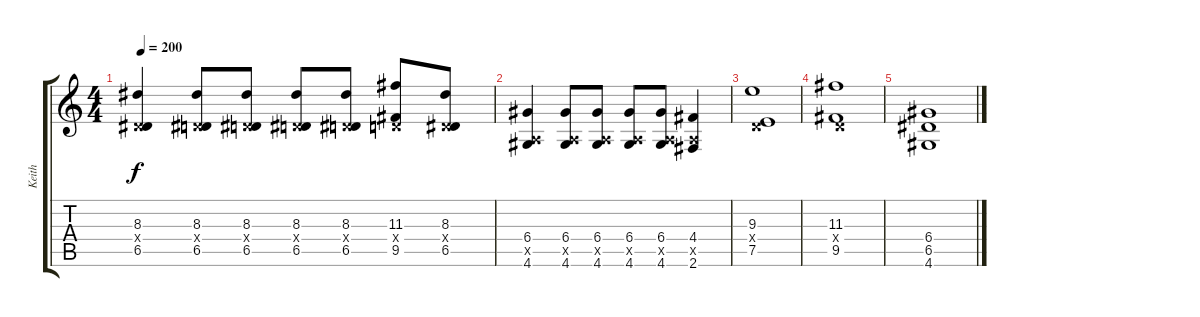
\track ("Keith" "Keith") {instrument distortionguitar}
\staff {score tabs}
\tuning (E4 B3 G3 D3 A2 E2) {hide}
\ts (4 4)
\tempo 200
\clef g2
\ks c
(8.3 0.4{x} 6.5).4{dy f} (8.3 0.4{x} 6.5).8 (8.3 0.4{x} 6.5).8 (8.3 0.4{x} 6.5).8 (8.3 0.4{x} 6.5).8 (11.3 0.4{x} 9.5).8 (8.3 0.4{x} 6.5).8 |
(6.4 0.5{x} 4.6).4 (6.4 0.5{x} 4.6).8 (6.4 0.5{x} 4.6).8 (6.4 0.5{x} 4.6).8 (6.4 0.5{x} 4.6).8 (4.4 0.5{x} 2.6).4 |
(9.3 0.4{x} 7.5).1 |
(11.3 0.4{x} 9.5).1 |
(6.4 6.5 4.6).1
